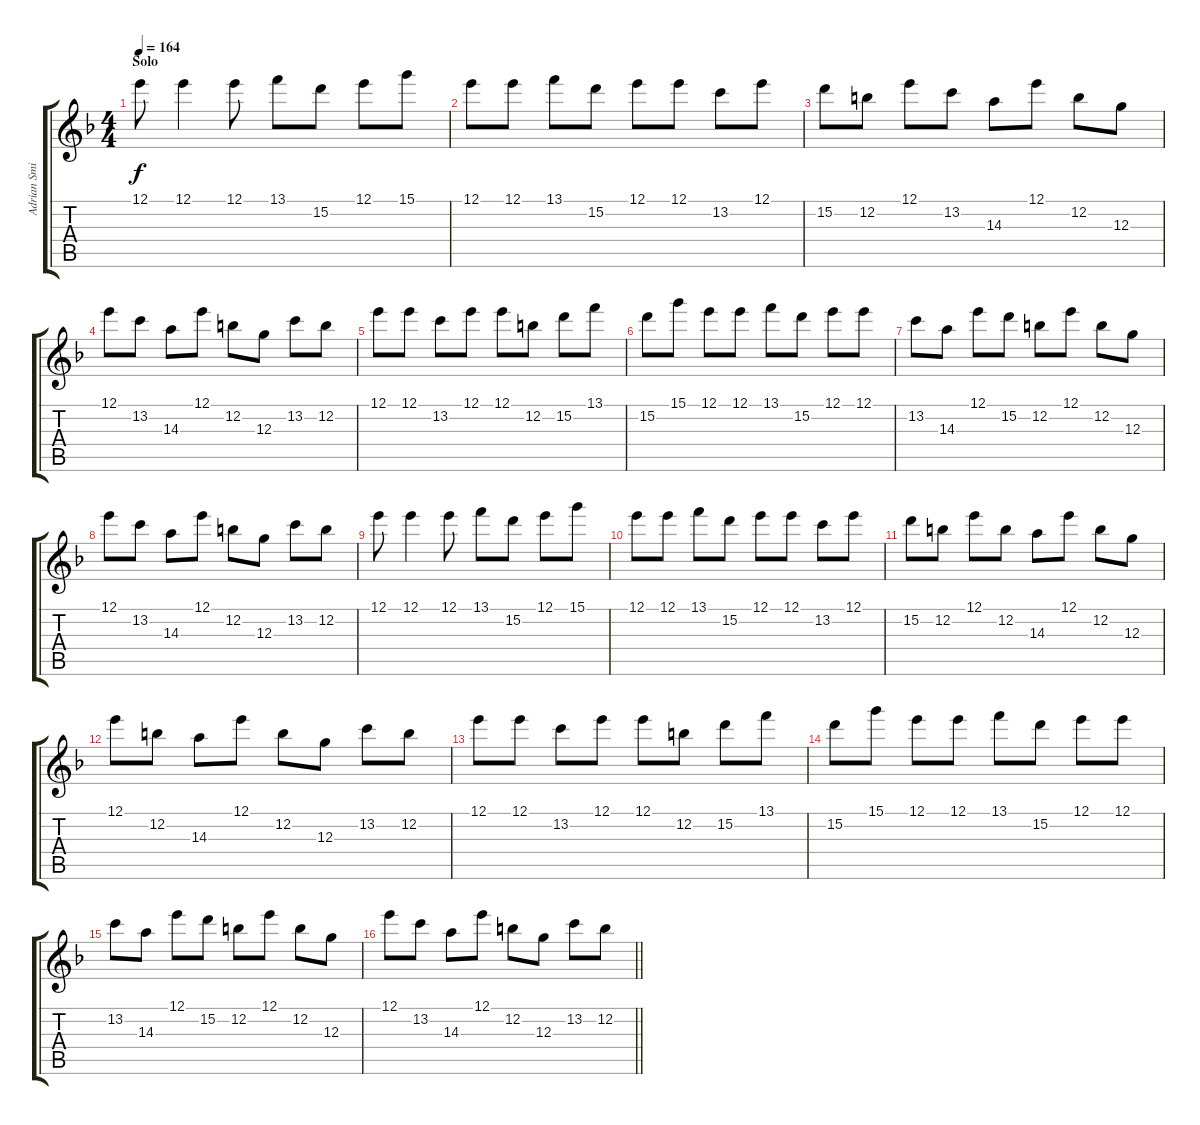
\track ("Adrian Smith" "Adrian Smi") {instrument acousticguitarsteel}
\staff {score tabs}
\tuning (E4 B3 G3 D3 A2 E2) {hide}
\ts (4 4)
\section ("" "Solo")
\tempo 164
\clef g2
\ks f
12.1.8{dy f instrument overdrivenguitar} 12.1.4 12.1.8 13.1.8 15.2.8 12.1.8 15.1.8 |
12.1.8 12.1.8 13.1.8 15.2.8 12.1.8 12.1.8 13.2.8 12.1.8 |
15.2.8 12.2.8 12.1.8 13.2.8 14.3.8 12.1.8 12.2.8 12.3.8 |
12.1.8 13.2.8 14.3.8 12.1.8 12.2.8 12.3.8 13.2.8 12.2.8 |
12.1.8 12.1.8 13.2.8 12.1.8 12.1.8 12.2.8 15.2.8 13.1.8 |
15.2.8 15.1.8 12.1.8 12.1.8 13.1.8 15.2.8 12.1.8 12.1.8 |
13.2.8 14.3.8 12.1.8 15.2.8 12.2.8 12.1.8 12.2.8 12.3.8 |
12.1.8 13.2.8 14.3.8 12.1.8 12.2.8 12.3.8 13.2.8 12.2.8 |
12.1.8 12.1.4 12.1.8 13.1.8 15.2.8 12.1.8 15.1.8 |
12.1.8 12.1.8 13.1.8 15.2.8 12.1.8 12.1.8 13.2.8 12.1.8 |
15.2.8 12.2.8 12.1.8 12.2.8 14.3.8 12.1.8 12.2.8 12.3.8 |
12.1.8 12.2.8 14.3.8 12.1.8 12.2.8 12.3.8 13.2.8 12.2.8 |
12.1.8 12.1.8 13.2.8 12.1.8 12.1.8 12.2.8 15.2.8 13.1.8 |
15.2.8 15.1.8 12.1.8 12.1.8 13.1.8 15.2.8 12.1.8 12.1.8 |
13.2.8 14.3.8 12.1.8 15.2.8 12.2.8 12.1.8 12.2.8 12.3.8 |
\barLineRight lightlight
12.1.8 13.2.8 14.3.8 12.1.8 12.2.8 12.3.8 13.2.8 12.2.8
